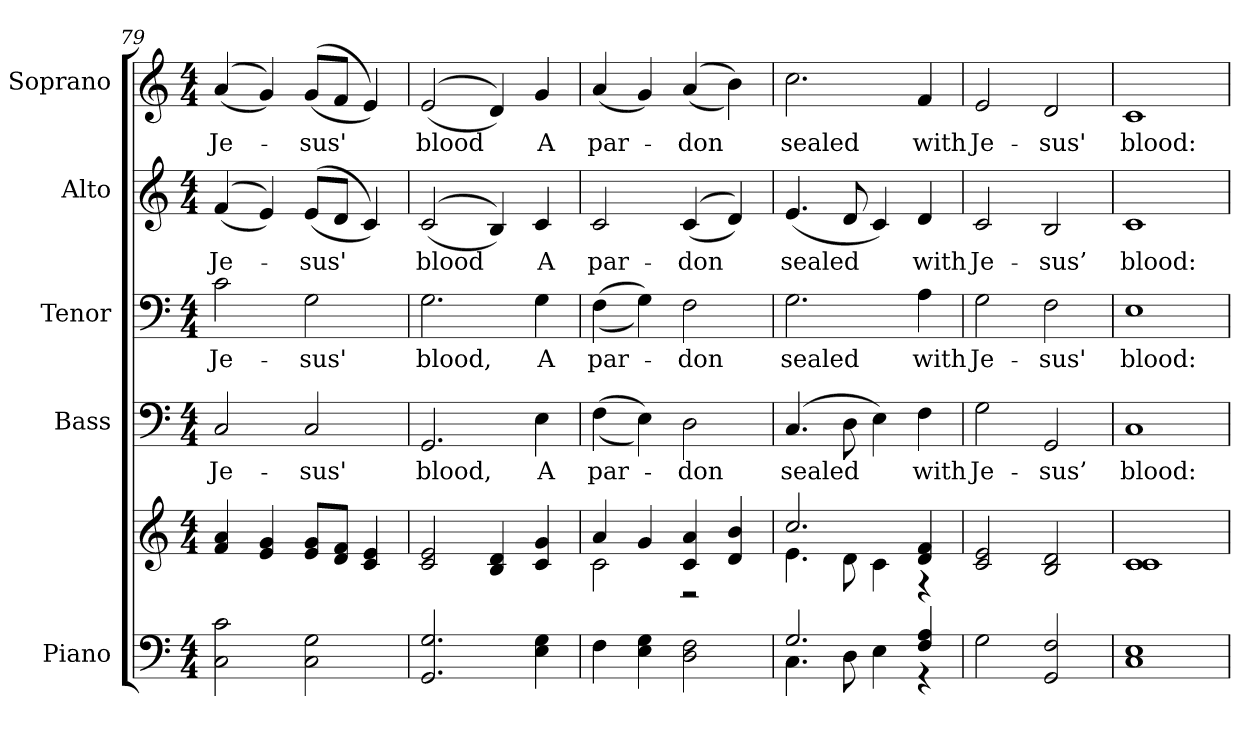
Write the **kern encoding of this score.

**kern	**kern	**kern	**text	**kern	**text	**kern	**text	**kern	**text
*part5	*part5	*part4	*part4	*part3	*part3	*part2	*part2	*part1	*part1
*staff6	*staff5	*staff4	*staff4	*staff3	*staff3	*staff2	*staff2	*staff1	*staff1
*I"Piano	*	*I"Bass	*	*I"Tenor	*	*I"Alto	*	*I"Soprano	*
*I'Pno.	*	*I'B.	*	*I'T.	*	*I'A.	*	*I'S.	*
*clefF4	*clefG2	*clefF4	*	*clefF4	*	*clefG2	*	*clefG2	*
*k[]	*k[]	*k[]	*	*k[]	*	*k[]	*	*k[]	*
*C:	*C:	*C:	*	*C:	*	*C:	*	*C:	*
*M4/4	*M4/4	*M4/4	*	*M4/4	*	*M4/4	*	*M4/4	*
=79	=79	=79	=79	=79	=79	=79	=79	=79	=79
!	!	!	!LO:LY:b:color=#000000	!	!	!	!	!	!
!	!	!	!	!	!LO:LY:b:color=#000000	!	!	!	!
!	!	!	!	!	!	!	!LO:LY:b:color=#000000	!	!
!	!	!	!	!	!	!	!	!	!LO:LY:b:color=#000000
2Ci\ 2ci	4fi/ 4ai	2Ci/	Je-	2ci\	Je-	((4fi/	Je-	((4ai/	Je-
.	4ei/ 4gi	.	.	.	.	4ei/))	.	4gi/))	.
!	!	!	!LO:LY:b:color=#000000	!	!	!	!	!	!
!	!	!	!	!	!LO:LY:b:color=#000000	!	!	!	!
!	!	!	!	!	!	!	!LO:LY:b:color=#000000	!	!
!	!	!	!	!	!	!	!	!	!LO:LY:b:color=#000000
2Ci\ 2Gi	8ei/ 8giL	2Ci/	-sus'	2Gi\	-sus'	((8ei/L	-sus'	((8gi/L	-sus'
.	8di/ 8fiJ	.	.	.	.	8di/J	.	8fi/J	.
.	4ci/ 4ei	.	.	.	.	4ci/))	.	4ei/))	.
=80	=80	=80	=80	=80	=80	=80	=80	=80	=80
!	!	!	!LO:LY:b:color=#000000	!	!	!	!	!	!
!	!	!	!	!	!LO:LY:b:color=#000000	!	!	!	!
!	!	!	!	!	!	!	!LO:LY:b:color=#000000	!	!
!	!	!	!	!	!	!	!	!	!LO:LY:b:color=#000000
2.GGi/ 2.Gi	2ci/ 2ei	2.GGi/	blood,	2.Gi\	blood,	((2ci/	blood	((2ei/	blood
.	4Bi/ 4di	.	.	.	.	4Bi/))	.	4di/))	.
!	!	!	!LO:LY:b:color=#000000	!	!	!	!	!	!
!	!	!	!	!	!LO:LY:b:color=#000000	!	!	!	!
!	!	!	!	!	!	!	!LO:LY:b:color=#000000	!	!
!	!	!	!	!	!	!	!	!	!LO:LY:b:color=#000000
4Ei\ 4Gi	4ci/ 4gi	4Ei\	A	4Gi\	A	4ci/	A	4gi/	A
!!LO:PB:g=z
=81	=81	=81	=81	=81	=81	=81	=81	=81	=81
*	*^	*	*	*	*	*	*	*	*
!	!	!	!	!LO:LY:b:color=#000000	!	!	!	!	!	!
!	!	!	!	!	!	!LO:LY:b:color=#000000	!	!	!	!
!	!	!	!	!	!	!	!	!LO:LY:b:color=#000000	!	!
!	!	!	!	!	!	!	!	!	!	!LO:LY:b:color=#000000
4Fi\	4ai/	2ci\	((4Fi\	par-	((4Fi\	par-	2ci/	par-	(4ai/	par-
4Ei\ 4Gi	4gi/	.	4Ei\))	.	4Gi\))	.	.	.	4gi/)	.
!	!	!	!	!LO:LY:b:color=#000000	!	!	!	!	!	!
!	!	!	!	!	!	!LO:LY:b:color=#000000	!	!	!	!
!	!	!	!	!	!	!	!	!LO:LY:b:color=#000000	!	!
!	!	!	!	!	!	!	!	!	!	!LO:LY:b:color=#000000
2Di\ 2Fi	4ci/ 4ai	2r	2Di\	-don	2Fi\	-don	((4ci/	-don	((4ai/	-don
.	4di/ 4bi	.	.	.	.	.	4di/))	.	4bi\))	.
=82	=82	=82	=82	=82	=82	=82	=82	=82	=82	=82
*^	*	*	*	*	*	*	*	*	*	*
!	!	!	!	!	!LO:LY:b:color=#000000	!	!	!	!	!	!
!	!	!	!	!	!	!	!LO:LY:b:color=#000000	!	!	!	!
!	!	!	!	!	!	!	!	!	!LO:LY:b:color=#000000	!	!
!	!	!	!	!	!	!	!	!	!	!	!LO:LY:b:color=#000000
2.Gi/	4.Ci\	2.cci/	4.ei\	(4.Ci/	sealed	2.Gi\	sealed	(4.ei/	sealed	2.cci\	sealed
.	8Di\	.	8di\	8Di\	.	.	.	8di/	.	.	.
.	4Ei\	.	4ci\	4Ei\)	.	.	.	4ci/)	.	.	.
!	!	!	!	!	!LO:LY:b:color=#000000	!	!	!	!	!	!
!	!	!	!	!	!	!	!LO:LY:b:color=#000000	!	!	!	!
!	!	!	!	!	!	!	!	!	!LO:LY:b:color=#000000	!	!
!	!	!	!	!	!	!	!	!	!	!	!LO:LY:b:color=#000000
4Fi/ 4Ai	4r	4di/ 4fi	4r	4Fi\	with	4Ai\	with	4di/	with	4fi/	with
*v	*v	*	*	*	*	*	*	*	*	*	*
*	*v	*v	*	*	*	*	*	*	*	*
=83	=83	=83	=83	=83	=83	=83	=83	=83	=83
*^	*^	*	*	*	*	*	*	*	*
!	!	!	!	!	!LO:LY:b:color=#000000	!	!	!	!	!	!
*v	*v	*	*	*	*	*	*	*	*	*	*
*	*v	*v	*	*	*	*	*	*	*	*
*^	*^	*	*	*	*	*	*	*	*
!	!	!	!	!	!	!	!LO:LY:b:color=#000000	!	!	!	!
*v	*v	*	*	*	*	*	*	*	*	*	*
*	*v	*v	*	*	*	*	*	*	*	*
*^	*^	*	*	*	*	*	*	*	*
!	!	!	!	!	!	!	!	!	!LO:LY:b:color=#000000	!	!
*v	*v	*	*	*	*	*	*	*	*	*	*
*	*v	*v	*	*	*	*	*	*	*	*
*^	*^	*	*	*	*	*	*	*	*
!	!	!	!	!	!	!	!	!	!	!	!LO:LY:b:color=#000000
*v	*v	*	*	*	*	*	*	*	*	*	*
*	*v	*v	*	*	*	*	*	*	*	*
2Gi\	2ci/ 2ei	2Gi\	Je-	2Gi\	Je-	2ci/	Je-	2ei/	Je-
!	!	!	!LO:LY:b:color=#000000	!	!	!	!	!	!
!	!	!	!	!	!LO:LY:b:color=#000000	!	!	!	!
!	!	!	!	!	!	!	!LO:LY:b:color=#000000	!	!
!	!	!	!	!	!	!	!	!	!LO:LY:b:color=#000000
2GGi/ 2Fi	2Bi/ 2di	2GGi/	-sus’	2Fi\	-sus'	2Bi/	-sus’	2di/	-sus'
!!LO:PB:g=z
=84	=84	=84	=84	=84	=84	=84	=84	=84	=84
!	!	!	!LO:LY:b:color=#000000	!	!	!	!	!	!
!	!	!	!	!	!LO:LY:b:color=#000000	!	!	!	!
!	!	!	!	!	!	!	!LO:LY:b:color=#000000	!	!
!	!	!	!	!	!	!	!	!	!LO:LY:b:color=#000000
1Ci 1Ei	1ci 1ci	1Ci	blood:	1Ei	blood:	1ci	blood:	1ci	blood:
=	=	=	=	=	=	=	=	=	=
*-	*-	*-	*-	*-	*-	*-	*-	*-	*-
